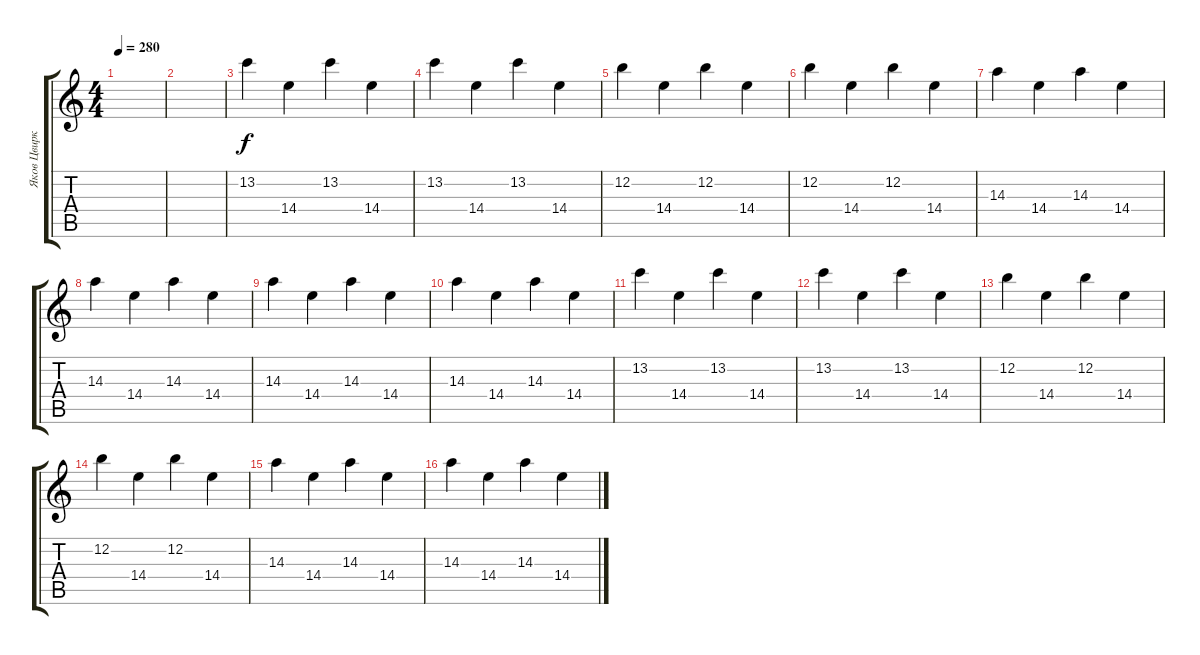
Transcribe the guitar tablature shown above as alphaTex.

\track ("Яков Цвиркунов" "Яков Цвирк") {instrument overdrivenguitar}
\staff {score tabs}
\tuning (E4 B3 G3 D3 A2 E2) {hide}
\ts (4 4)
\tempo 280
\clef g2
\ks c
|
|
13.2.4 14.4.4 13.2.4 14.4.4 |
13.2.4 14.4.4 13.2.4 14.4.4 |
12.2.4 14.4.4 12.2.4 14.4.4 |
12.2.4 14.4.4 12.2.4 14.4.4 |
14.3.4 14.4.4 14.3.4 14.4.4 |
14.3.4 14.4.4 14.3.4 14.4.4 |
14.3.4 14.4.4 14.3.4 14.4.4 |
14.3.4 14.4.4 14.3.4 14.4.4 |
13.2.4 14.4.4 13.2.4 14.4.4 |
13.2.4 14.4.4 13.2.4 14.4.4 |
12.2.4 14.4.4 12.2.4 14.4.4 |
12.2.4 14.4.4 12.2.4 14.4.4 |
14.3.4 14.4.4 14.3.4 14.4.4 |
14.3.4 14.4.4 14.3.4 14.4.4
